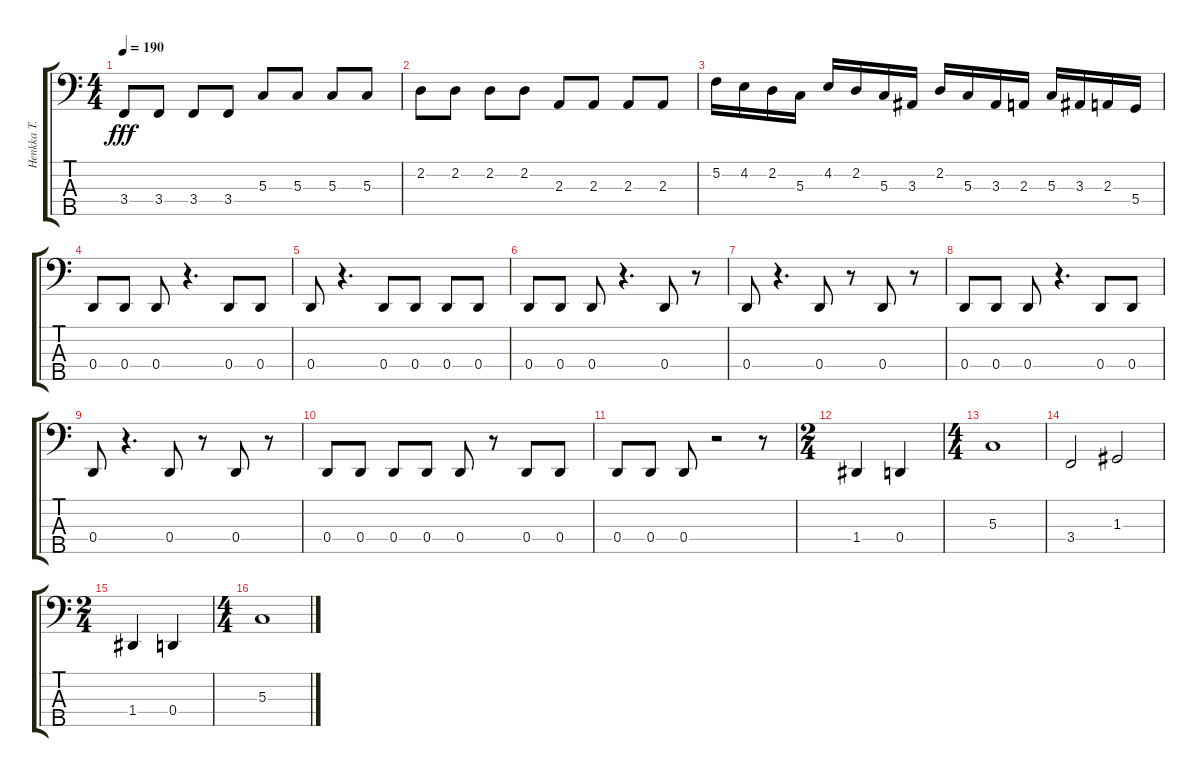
\track ("Henkka T. Blacksmith" "Henkka T. ") {instrument electricbassfinger}
\staff {score tabs}
\tuning (F2 C2 G1 D1 A0) {hide}
\ts (4 4)
\tempo 190
\clef f4
\ks c
3.4.8{dy fff} 3.4.8 3.4.8 3.4.8 5.3.8 5.3.8 5.3.8 5.3.8 |
2.2.8 2.2.8 2.2.8 2.2.8 2.3.8 2.3.8 2.3.8 2.3.8 |
5.2.16 4.2.16 2.2.16 5.3.16 4.2.16 2.2.16 5.3.16 3.3.16 2.2.16 5.3.16 3.3.16 2.3.16 5.3.16 3.3.16 2.3.16 5.4.16 |
0.4.8 0.4.8 0.4.8 r.4{d} 0.4.8 0.4.8 |
0.4.8 r.4{d} 0.4.8 0.4.8 0.4.8 0.4.8 |
0.4.8 0.4.8 0.4.8 r.4{d} 0.4.8 r.8 |
0.4.8 r.4{d} 0.4.8 r.8 0.4.8 r.8 |
0.4.8 0.4.8 0.4.8 r.4{d} 0.4.8 0.4.8 |
0.4.8 r.4{d} 0.4.8 r.8 0.4.8 r.8 |
0.4.8 0.4.8 0.4.8 0.4.8 0.4.8 r.8 0.4.8 0.4.8 |
0.4.8 0.4.8 0.4.8 r.2 r.8 |
\ts (2 4)
1.4.4 0.4.4 |
\ts (4 4)
5.3.1 |
3.4.2 1.3.2 |
\ts (2 4)
1.4.4 0.4.4 |
\ts (4 4)
5.3.1
